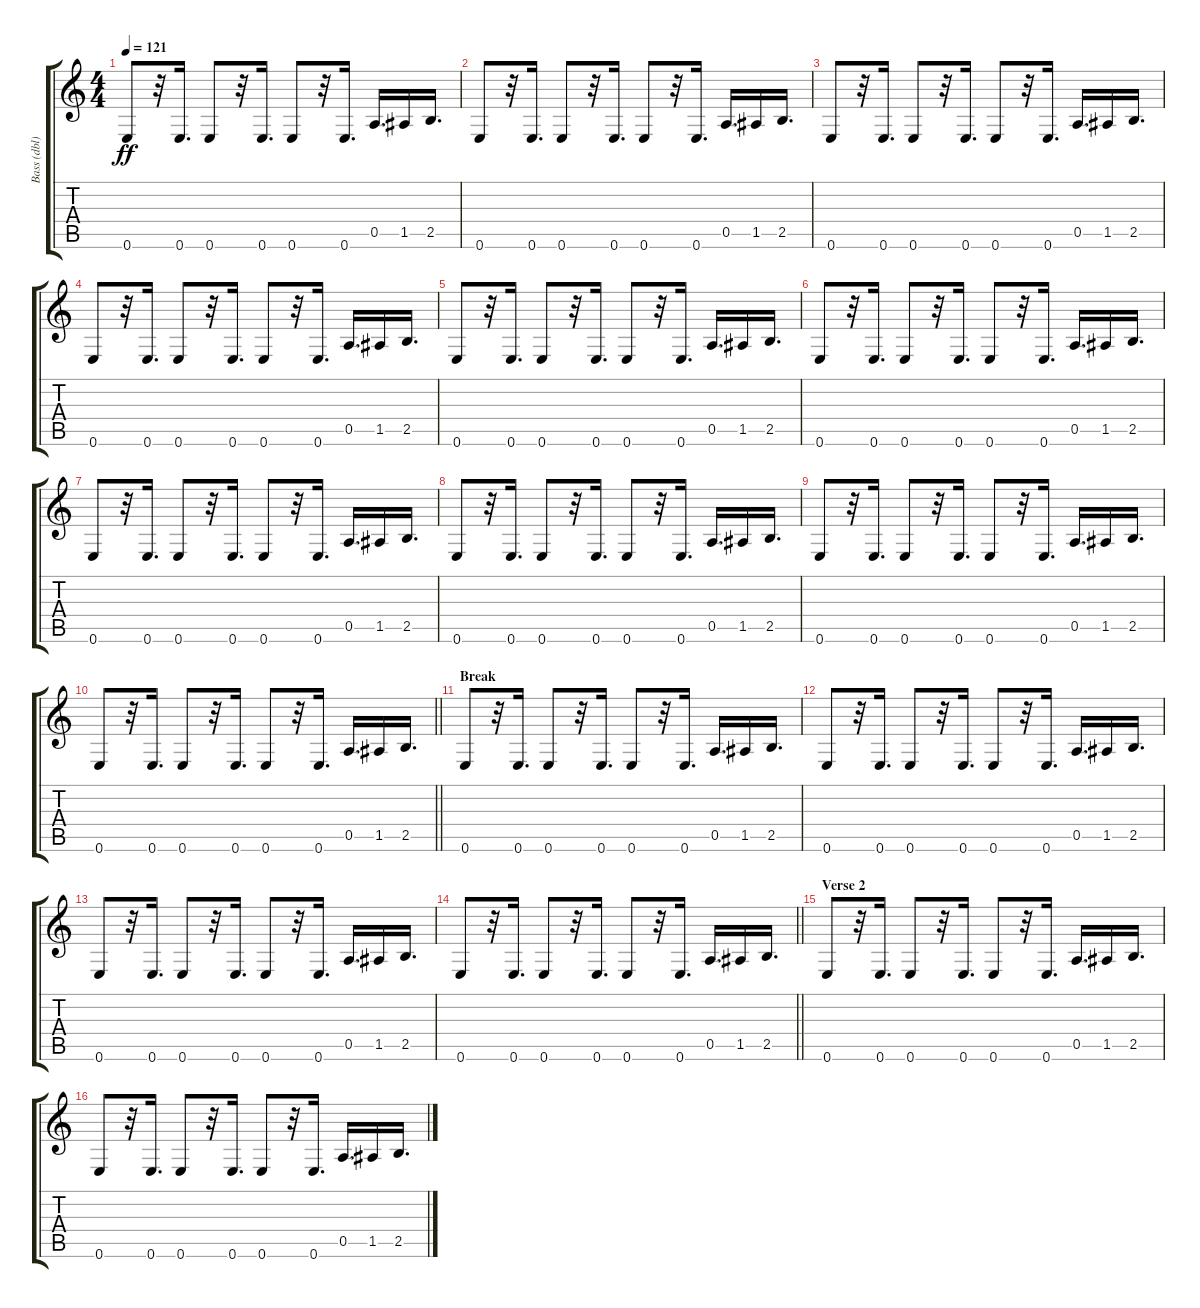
\track ("Bass (dbl)" "Bass (dbl)") {instrument acousticbass}
\staff {score tabs}
\tuning (E4 B3 G3 D3 A2 E2) {hide}
\ts (4 4)
\tempo 121
\clef g2
\ks c
0.6.8{dy ff} r.32 0.6.16{d} 0.6.8 r.32 0.6.16{d} 0.6.8 r.32 0.6.16{d} 0.5.16{d} 1.5.16 2.5.16{d} |
0.6.8 r.32 0.6.16{d} 0.6.8 r.32 0.6.16{d} 0.6.8 r.32 0.6.16{d} 0.5.16{d} 1.5.16 2.5.16{d} |
0.6.8 r.32 0.6.16{d} 0.6.8 r.32 0.6.16{d} 0.6.8 r.32 0.6.16{d} 0.5.16{d} 1.5.16 2.5.16{d} |
0.6.8 r.32 0.6.16{d} 0.6.8 r.32 0.6.16{d} 0.6.8 r.32 0.6.16{d} 0.5.16{d} 1.5.16 2.5.16{d} |
0.6.8 r.32 0.6.16{d} 0.6.8 r.32 0.6.16{d} 0.6.8 r.32 0.6.16{d} 0.5.16{d} 1.5.16 2.5.16{d} |
0.6.8 r.32 0.6.16{d} 0.6.8 r.32 0.6.16{d} 0.6.8 r.32 0.6.16{d} 0.5.16{d} 1.5.16 2.5.16{d} |
0.6.8 r.32 0.6.16{d} 0.6.8 r.32 0.6.16{d} 0.6.8 r.32 0.6.16{d} 0.5.16{d} 1.5.16 2.5.16{d} |
0.6.8 r.32 0.6.16{d} 0.6.8 r.32 0.6.16{d} 0.6.8 r.32 0.6.16{d} 0.5.16{d} 1.5.16 2.5.16{d} |
0.6.8 r.32 0.6.16{d} 0.6.8 r.32 0.6.16{d} 0.6.8 r.32 0.6.16{d} 0.5.16{d} 1.5.16 2.5.16{d} |
\barLineRight lightlight
0.6.8 r.32 0.6.16{d} 0.6.8 r.32 0.6.16{d} 0.6.8 r.32 0.6.16{d} 0.5.16{d} 1.5.16 2.5.16{d} |
\section ("" "Break")
0.6.8 r.32 0.6.16{d} 0.6.8 r.32 0.6.16{d} 0.6.8 r.32 0.6.16{d} 0.5.16{d} 1.5.16 2.5.16{d} |
0.6.8 r.32 0.6.16{d} 0.6.8 r.32 0.6.16{d} 0.6.8 r.32 0.6.16{d} 0.5.16{d} 1.5.16 2.5.16{d} |
0.6.8 r.32 0.6.16{d} 0.6.8 r.32 0.6.16{d} 0.6.8 r.32 0.6.16{d} 0.5.16{d} 1.5.16 2.5.16{d} |
\barLineRight lightlight
0.6.8 r.32 0.6.16{d} 0.6.8 r.32 0.6.16{d} 0.6.8 r.32 0.6.16{d} 0.5.16{d} 1.5.16 2.5.16{d} |
\section ("" "Verse 2")
0.6.8 r.32 0.6.16{d} 0.6.8 r.32 0.6.16{d} 0.6.8 r.32 0.6.16{d} 0.5.16{d} 1.5.16 2.5.16{d} |
0.6.8 r.32 0.6.16{d} 0.6.8 r.32 0.6.16{d} 0.6.8 r.32 0.6.16{d} 0.5.16{d} 1.5.16 2.5.16{d}
